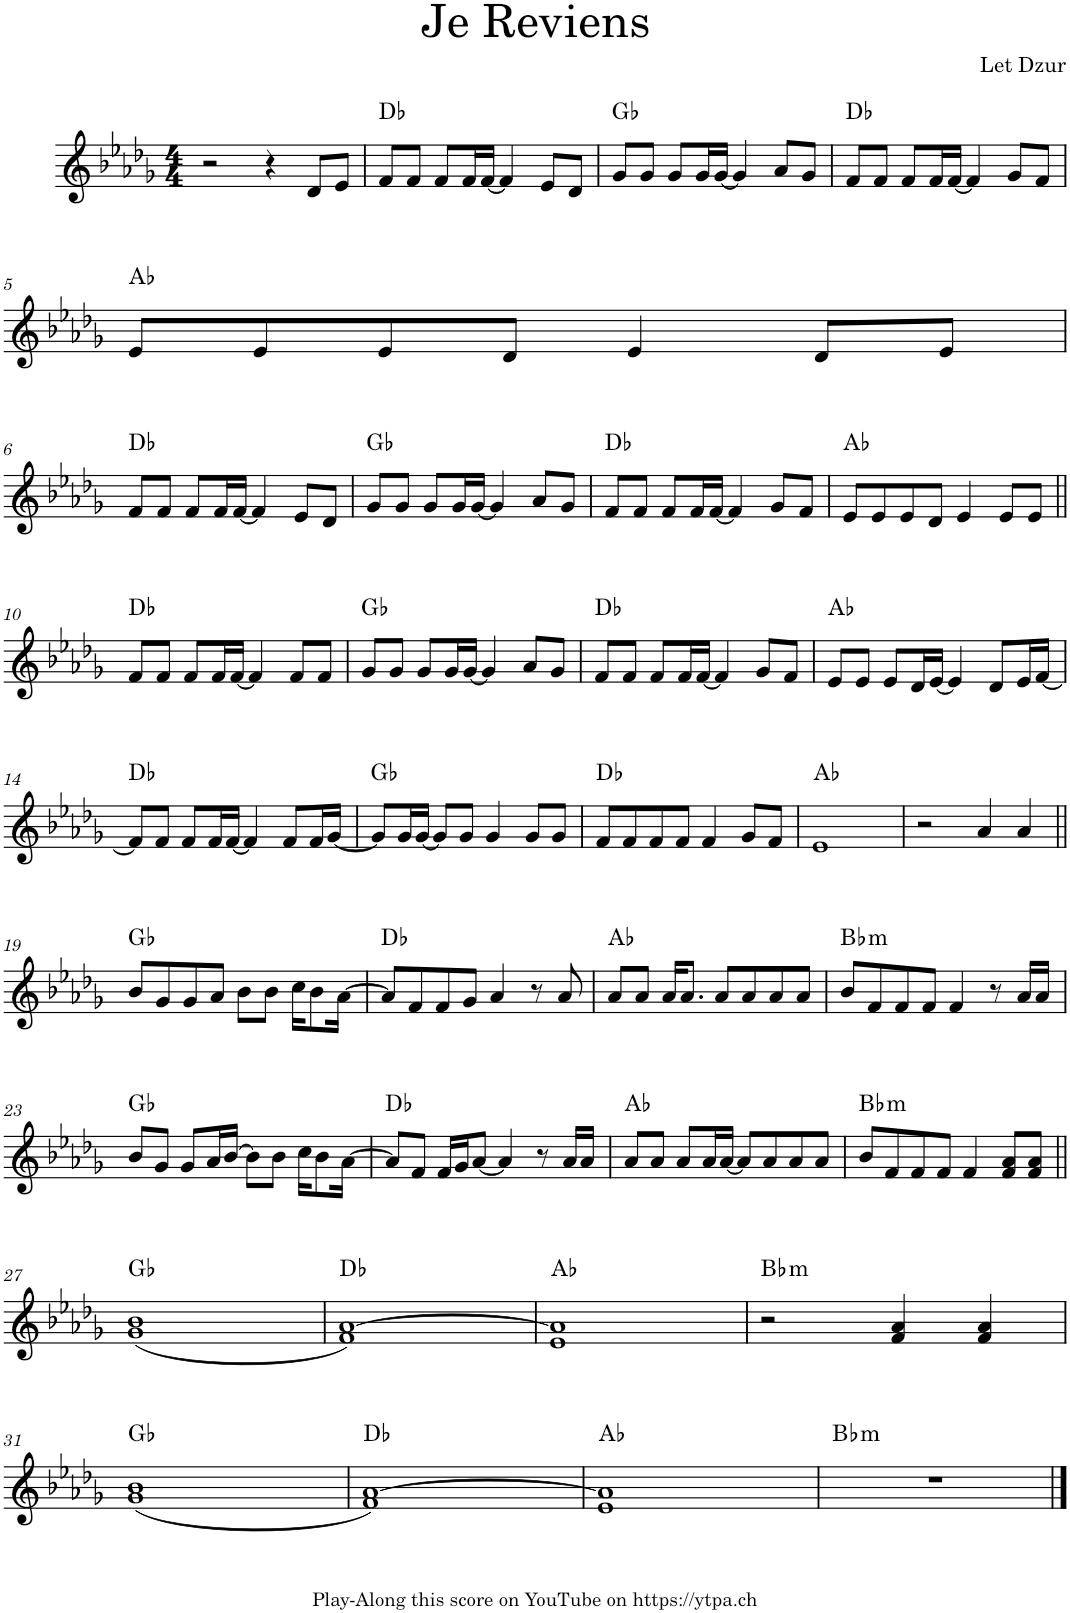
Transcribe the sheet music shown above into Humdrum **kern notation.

**kern	**harte
*part1	*part1
*staff1	*
*I"Piano	*
*I'Pno.	*
*clefG2	*
*k[b-e-a-d-g-]	*
*M4/4	*
=1	=1
2r	.
4r	.
8d-/L	.
8e-/J	.
=2	=2
8f/L	Db:maj
8f/J	.
8f/L	.
16f/L	.
[16f/JJ	.
4f/]	.
8e-/L	.
8d-/J	.
=3	=3
8g-/L	Gb:maj
8g-/J	.
8g-/L	.
16g-/L	.
[16g-/JJ	.
4g-/]	.
8a-/L	.
8g-/J	.
=4	=4
8f/L	Db:maj
8f/J	.
8f/L	.
16f/L	.
[16f/JJ	.
4f/]	.
8g-/L	.
8f/J	.
!!LO:LB:g=z
=5	=5
8e-/L	Ab:maj
8e-/	.
8e-/	.
8d-/J	.
4e-/	.
8d-/L	.
8e-/J	.
!!LO:LB:g=z
=6	=6
8f/L	Db:maj
8f/J	.
8f/L	.
16f/L	.
[16f/JJ	.
4f/]	.
8e-/L	.
8d-/J	.
=7	=7
8g-/L	Gb:maj
8g-/J	.
8g-/L	.
16g-/L	.
[16g-/JJ	.
4g-/]	.
8a-/L	.
8g-/J	.
=8	=8
8f/L	Db:maj
8f/J	.
8f/L	.
16f/L	.
[16f/JJ	.
4f/]	.
8g-/L	.
8f/J	.
=9	=9
8e-/L	Ab:maj
8e-/	.
8e-/	.
8d-/J	.
4e-/	.
8e-/L	.
8e-/J	.
!!LO:LB:g=z
=10||	=10||
8f/L	Db:maj
8f/J	.
8f/L	.
16f/L	.
[16f/JJ	.
4f/]	.
8f/L	.
8f/J	.
=11	=11
8g-/L	Gb:maj
8g-/J	.
8g-/L	.
16g-/L	.
[16g-/JJ	.
4g-/]	.
8a-/L	.
8g-/J	.
=12	=12
8f/L	Db:maj
8f/J	.
8f/L	.
16f/L	.
[16f/JJ	.
4f/]	.
8g-/L	.
8f/J	.
=13	=13
8e-/L	Ab:maj
8e-/J	.
8e-/L	.
16d-/L	.
[16e-/JJ	.
4e-/]	.
8d-/L	.
16e-/L	.
[16f/JJ	.
!!LO:LB:g=z
=14	=14
8f/L]	Db:maj
8f/J	.
8f/L	.
16f/L	.
[16f/JJ	.
4f/]	.
8f/L	.
16f/L	.
[16g-/JJ	.
=15	=15
8g-/L]	Gb:maj
16g-/L	.
[16g-/JJ	.
8g-/L]	.
8g-/J	.
4g-/	.
8g-/L	.
8g-/J	.
=16	=16
8f/L	Db:maj
8f/	.
8f/	.
8f/J	.
4f/	.
8g-/L	.
8f/J	.
=17	=17
1e-	Ab:maj
=18	=18
2r	.
4a-/	.
4a-/	.
!!LO:LB:g=z
=19||	=19||
8b-/L	Gb:maj
8g-/	.
8g-/	.
8a-/J	.
8b-\L	.
8b-\J	.
16cc\KL	.
8b-\	.
[16a-\Jk	.
=20	=20
8a-/L]	Db:maj
8f/	.
8f/	.
8g-/J	.
4a-/	.
8r	.
8a-/	.
=21	=21
8a-/L	Ab:maj
8a-/J	.
16a-/KL	.
8.a-/J	.
8a-/L	.
8a-/	.
8a-/	.
8a-/J	.
=22	=22
!	!LO:H:kt=m
8b-/L	Bb:min
8f/	.
8f/	.
8f/J	.
4f/	.
8r	.
16a-/LL	.
16a-/JJ	.
!!LO:LB:g=z
=23	=23
8b-/L	Gb:maj
8g-/J	.
8g-/L	.
16a-/L	.
[16b-/JJ	.
8b-\L]	.
8b-\J	.
16cc\KL	.
8b-\	.
[16a-\Jk	.
=24	=24
8a-/L]	Db:maj
8f/J	.
16f/LL	.
16g-/J	.
[8a-/J	.
4a-/]	.
8r	.
16a-/LL	.
16a-/JJ	.
=25	=25
8a-/L	Ab:maj
8a-/J	.
8a-/L	.
16a-/L	.
[16a-/JJ	.
8a-/L]	.
8a-/	.
8a-/	.
8a-/J	.
=26	=26
!	!LO:H:kt=m
8b-/L	Bb:min
8f/	.
8f/	.
8f/J	.
4f/	.
8f/ 8a-/L	.
8f/ 8a-/J	.
!!LO:LB:g=z
=27||	=27||
(1g- 1b-	Gb:maj
=28	=28
1f [1a-)	Db:maj
=29	=29
1e- 1a-]	Ab:maj
=30	=30
!	!LO:H:kt=m
2r	Bb:min
4f/ 4a-/	.
4f/ 4a-/	.
!!LO:LB:g=z
=31	=31
(1g- 1b-	Gb:maj
=32	=32
1f [1a-)	Db:maj
=33	=33
1e- 1a-]	Ab:maj
=34	=34
!	!LO:H:kt=m
1r	Bb:min
==	==
*-	*-
